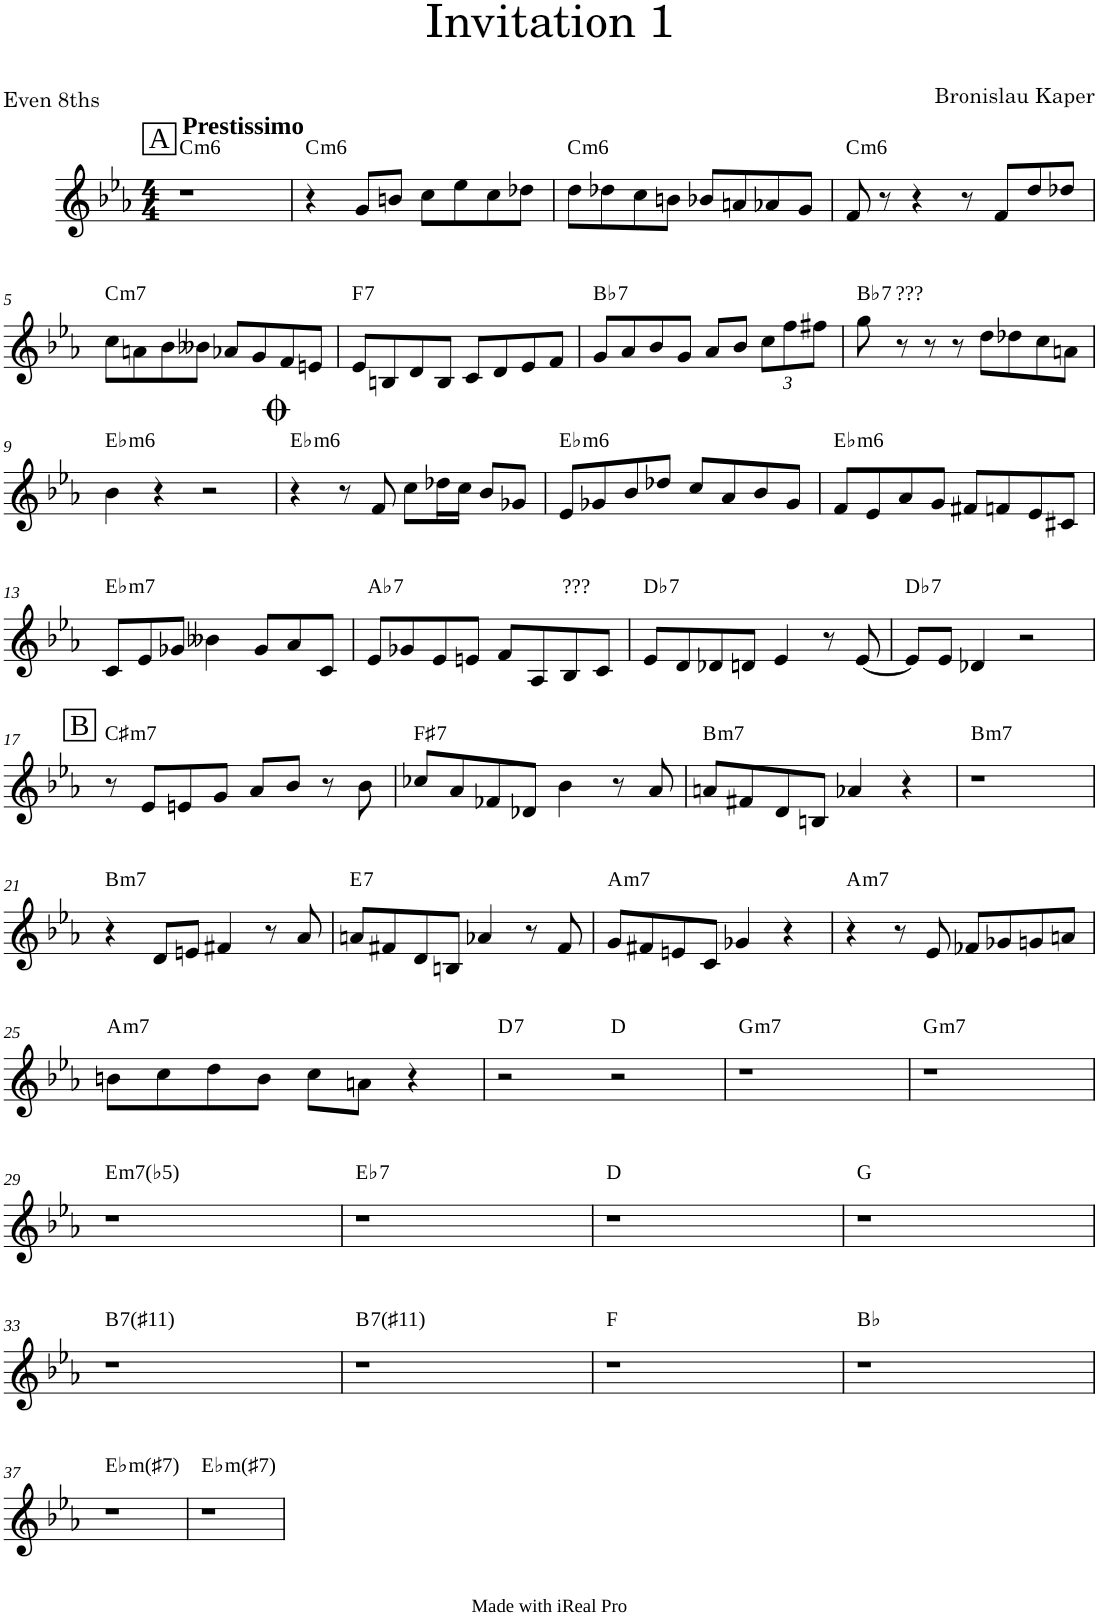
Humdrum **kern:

**kern	**harte
*part1	*part1
*staff1	*
*I"Lead sheet	*
*clefG2	*
*k[b-e-a-]	*
*c:	*
*M4/4	*
!!LO:REH:place=s1:a:cj:fs=14:t=A
=1	=1
!LO:TX:a:B:t=Prestissimo	!LO:H:kt=m6
1r	C:min6
=2	=2
!	!LO:H:kt=m6
4r	C:min6
8g/L	.
8bn/J	.
8cc\L	.
8ee-\	.
8cc\	.
8dd-X\J	.
=3	=3
!	!LO:H:kt=m6
8dd\L	C:min6
8dd-X\	.
8cc\	.
8bn\J	.
8b-X/L	.
8an/	.
8a-X/	.
8g/J	.
=4	=4
!	!LO:H:kt=m6
8f/	C:min6
8r	.
4r	.
8r	.
8f/L	.
8dd/	.
8dd-X/J	.
!!LO:LB:g=z
=5	=5
!	!LO:H:kt=m7
8cc\L	C:min7
8an\	.
8b-\	.
8b--X\J	.
8a-X/L	.
8g/	.
8f/	.
8en/J	.
=6	=6
!	!LO:H:kt=7
8e-/L	F:7
8Bn/	.
8d/	.
8B/J	.
8c/L	.
8d/	.
8e-/	.
8f/J	.
=7	=7
!	!LO:H:kt=7
8g/L	Bb:7
8a-/	.
8b-/	.
8g/J	.
8a-/L	.
8b-/J	.
*Xbrackettup	*
12cc\L	.
12ff\	.
12ff#X\J	.
=8	=8
!	!LO:H:kt=7
8gg\	Bb:7
!	!LO:H:kt=???
8r	N
8r	.
8r	.
8dd\L	.
8dd-X\	.
8cc\	.
8an\J	.
!!LO:LB:g=z
=9	=9
!	!LO:H:kt=m6
4b-\	Eb:min6
4r	.
2r	.
=10	=10
!	!LO:H:kt=m6
4r	Eb:min6
8r	.
8f/	.
8cc\L	.
16dd-X\L	.
16cc\JJ	.
8b-/L	.
8g-X/J	.
=11	=11
!	!LO:H:kt=m6
8e-/L	Eb:min6
8g-X/	.
8b-/	.
8dd-X/J	.
8cc/L	.
8a-/	.
8b-/	.
8g-/J	.
=12	=12
!	!LO:H:kt=m6
8f/L	Eb:min6
8e-/	.
8a-/	.
8g/J	.
8f#X/L	.
8fn/	.
8e-/	.
8c#X/J	.
!!LO:LB:g=z
=13	=13
!	!LO:H:kt=m7
8c/L	Eb:min7
8e-/	.
8g-X/J	.
4b--X\	.
8g-/L	.
8a-/	.
8c/J	.
=14	=14
!	!LO:H:kt=7
8e-/L	Ab:7
8g-X/	.
8e-/	.
8en/J	.
8f/L	.
8A-/	.
!	!LO:H:kt=???
8B-/	N
8c/J	.
=15	=15
!	!LO:H:kt=7
8e-/L	Db:7
8d/	.
8d-X/	.
8dn/J	.
4e-/	.
8r	.
[8e-/	.
=16	=16
!	!LO:H:kt=7
8e-/L]	Db:7
8e-/J	.
4d-X/	.
2r	.
!!LO:LB:g=z
!!LO:REH:place=s1:a:cj:fs=14:t=B
=17	=17
!	!LO:H:kt=m7
8r	C#:min7
8e-/L	.
8en/	.
8g/J	.
8a-/L	.
8b-/J	.
8r	.
8b-\	.
=18	=18
!	!LO:H:kt=7
8cc-X/L	F#:7
8a-/	.
8f-X/	.
8d-X/J	.
4b-\	.
8r	.
8a-/	.
=19	=19
!	!LO:H:kt=m7
8an/L	B:min7
8f#X/	.
8d/	.
8Bn/J	.
4a-X/	.
4r	.
=20	=20
!	!LO:H:kt=m7
1r	B:min7
!!LO:LB:g=z
=21	=21
!	!LO:H:kt=m7
4r	B:min7
8d/L	.
8en/J	.
4f#X/	.
8r	.
8a-/	.
=22	=22
!	!LO:H:kt=7
8an/L	E:7
8f#X/	.
8d/	.
8Bn/J	.
4a-X/	.
8r	.
8f#/	.
=23	=23
!	!LO:H:kt=m7
8g/L	A:min7
8f#X/	.
8en/	.
8c/J	.
4g-X/	.
4r	.
=24	=24
!	!LO:H:kt=m7
4r	A:min7
8r	.
8e-/	.
8f-X/L	.
8g-X/	.
8gn/	.
8an/J	.
!!LO:LB:g=z
=25	=25
!	!LO:H:kt=m7
8bn\L	A:min7
8cc\	.
8dd\	.
8b\J	.
8cc\L	.
8an\J	.
4r	.
=26	=26
!	!LO:H:kt=7
2r	D:7
2r	D:maj
=27	=27
!	!LO:H:kt=m7
1r	G:min7
=28	=28
!	!LO:H:kt=m7
1r	G:min7
!!LO:LB:g=z
=29	=29
!	!LO:H:kt=m7(b5)
1r	E:hdim7
=30	=30
!	!LO:H:kt=7
1r	Eb:7
=31	=31
1r	D:maj
=32	=32
1r	G:maj
!!LO:LB:g=z
=33	=33
!	!LO:H:kt=7
1r	B:7(#11)
=34	=34
!	!LO:H:kt=7
1r	B:7(#11)
=35	=35
1r	F:maj
=36	=36
1r	Bb:maj
!!LO:LB:g=z
=37	=37
!	!LO:H:kt=m
1r	Eb:min(#7)
=38	=38
!	!LO:H:kt=m
1r	Eb:min(#7)
=	=
*-	*-
